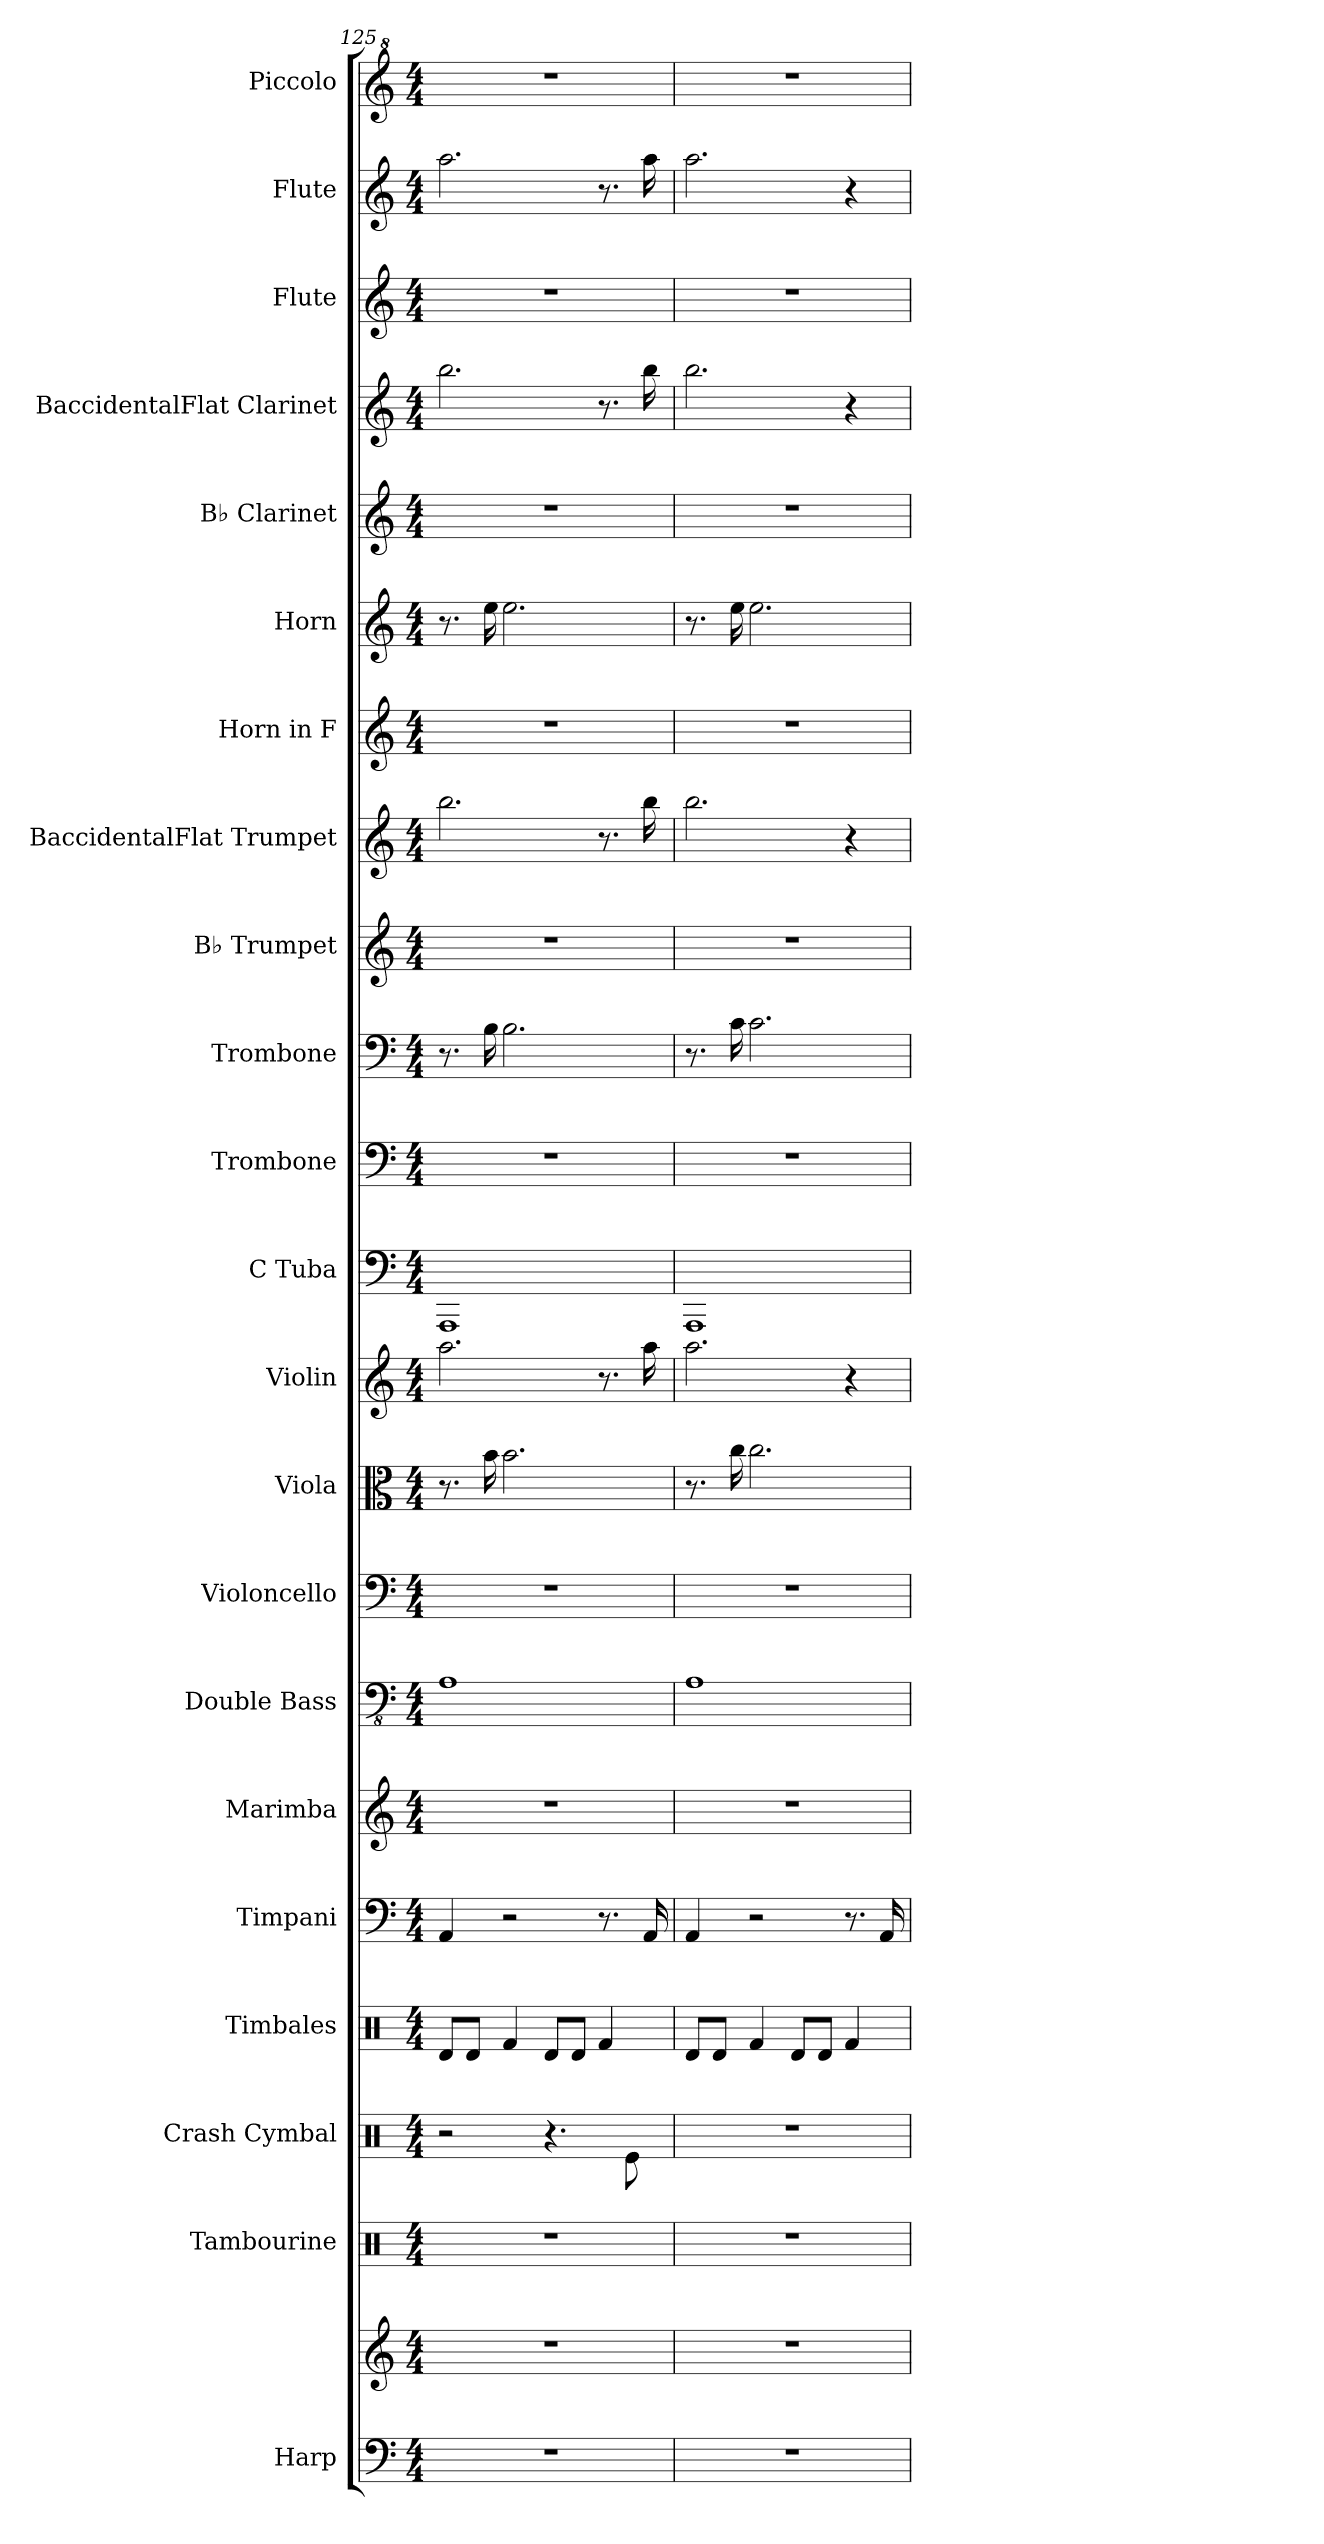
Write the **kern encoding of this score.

**kern	**kern	**kern	**kern	**kern	**kern	**kern	**kern	**kern	**kern	**kern	**kern	**kern	**kern	**kern	**kern	**kern	**kern	**kern	**kern	**kern	**kern	**kern
*part22	*part22	*part21	*part20	*part19	*part18	*part17	*part16	*part15	*part14	*part13	*part12	*part11	*part10	*part9	*part8	*part7	*part6	*part5	*part4	*part3	*part2	*part1
*staff23	*staff22	*staff21	*staff20	*staff19	*staff18	*staff17	*staff16	*staff15	*staff14	*staff13	*staff12	*staff11	*staff10	*staff9	*staff8	*staff7	*staff6	*staff5	*staff4	*staff3	*staff2	*staff1
*I"Harp	*	*I"Tambourine	*I"Crash Cymbal	*I"Timbales	*I"Timpani	*I"Marimba	*I"Double Bass	*I"Violoncello	*I"Viola	*I"Violin	*I"C Tuba	*I"Trombone	*I"Trombone	*I"B♭ Trumpet	*I"BaccidentalFlat Trumpet	*I"Horn in F	*I"Horn	*I"B♭ Clarinet	*I"BaccidentalFlat Clarinet	*I"Flute	*I"Flute	*I"Piccolo
*I'Hrp.	*	*I'Tamb.	*I'Cr. Cym.	*I'Timb.	*I'Timp.	*I'Mrm.	*	*I'Vlc.	*I'Vla.	*I'Vln.	*I'C Tu.	*I'Tbn.	*I'Trb.	*I'B♭ Tpt.	*I'BaccidentalFlat Tpt.	*	*I'Hn.	*I'B♭ Cl.	*I'BaccidentalFlat Cl.	*I'Fl.	*I'Fl.	*I'Picc.
*clefF4	*clefG2	*clefX	*clefX	*clefX	*clefF4	*clefG2	*clefFv4	*clefF4	*clefC3	*clefG2	*clefF4	*clefF4	*clefF4	*clefG2	*clefG2	*clefG2	*clefG2	*clefG2	*clefG2	*clefG2	*clefG2	*clefG^2
*	*	*	*	*	*	*	*ITrd7c12	*	*	*	*	*	*	*ITrd1c2	*ITrd1c2	*ITrd4c7	*ITrd4c7	*ITrd1c2	*ITrd1c2	*	*	*ITrd-7c-12
*k[]	*k[]	*k[]	*k[]	*k[]	*k[]	*k[]	*k[]	*k[]	*k[]	*k[]	*k[]	*k[]	*k[]	*k[b-e-]	*k[b-e-]	*k[b-]	*k[b-]	*k[b-e-]	*k[b-e-]	*k[]	*k[]	*k[]
*M4/4	*M4/4	*M4/4	*M4/4	*M4/4	*M4/4	*M4/4	*M4/4	*M4/4	*M4/4	*M4/4	*M4/4	*M4/4	*M4/4	*M4/4	*M4/4	*M4/4	*M4/4	*M4/4	*M4/4	*M4/4	*M4/4	*M4/4
=125	=125	=125	=125	=125	=125	=125	=125	=125	=125	=125	=125	=125	=125	=125	=125	=125	=125	=125	=125	=125	=125	=125
1r	1r	1r	2r	8Rd/L	4AA/	1r	1AAA	1r	8.r	2.aa\	1AAA	1r	8.r	1r	2.aa\	1r	8.r	1r	2.aa\	1r	2.aa\	1r
.	.	.	.	8Rd/J	.	.	.	.	.	.	.	.	.	.	.	.	.	.	.	.	.	.
.	.	.	.	.	.	.	.	.	16b\	.	.	.	16B\	.	.	.	16a\	.	.	.	.	.
.	.	.	.	4Rf/	2r	.	.	.	2.b\	.	.	.	2.B\	.	.	.	2.a\	.	.	.	.	.
.	.	.	4.r	8Rd/L	.	.	.	.	.	.	.	.	.	.	.	.	.	.	.	.	.	.
.	.	.	.	8Rd/J	.	.	.	.	.	.	.	.	.	.	.	.	.	.	.	.	.	.
.	.	.	.	4Rf/	8.r	.	.	.	.	8.r	.	.	.	.	8.r	.	.	.	8.r	.	8.r	.
.	.	.	8Re\	.	.	.	.	.	.	.	.	.	.	.	.	.	.	.	.	.	.	.
.	.	.	.	.	16AA/	.	.	.	.	16aa\	.	.	.	.	16aa\	.	.	.	16aa\	.	16aa\	.
=126	=126	=126	=126	=126	=126	=126	=126	=126	=126	=126	=126	=126	=126	=126	=126	=126	=126	=126	=126	=126	=126	=126
1r	1r	1r	1r	8Rd/L	4AA/	1r	1AAA	1r	8.r	2.aa\	1AAA	1r	8.r	1r	2.aa\	1r	8.r	1r	2.aa\	1r	2.aa\	1r
.	.	.	.	8Rd/J	.	.	.	.	.	.	.	.	.	.	.	.	.	.	.	.	.	.
.	.	.	.	.	.	.	.	.	16cc\	.	.	.	16c\	.	.	.	16a\	.	.	.	.	.
.	.	.	.	4Rf/	2r	.	.	.	2.cc\	.	.	.	2.c\	.	.	.	2.a\	.	.	.	.	.
.	.	.	.	8Rd/L	.	.	.	.	.	.	.	.	.	.	.	.	.	.	.	.	.	.
.	.	.	.	8Rd/J	.	.	.	.	.	.	.	.	.	.	.	.	.	.	.	.	.	.
.	.	.	.	4Rf/	8.r	.	.	.	.	4r	.	.	.	.	4r	.	.	.	4r	.	4r	.
.	.	.	.	.	16AA/	.	.	.	.	.	.	.	.	.	.	.	.	.	.	.	.	.
=	=	=	=	=	=	=	=	=	=	=	=	=	=	=	=	=	=	=	=	=	=	=
*-	*-	*-	*-	*-	*-	*-	*-	*-	*-	*-	*-	*-	*-	*-	*-	*-	*-	*-	*-	*-	*-	*-
